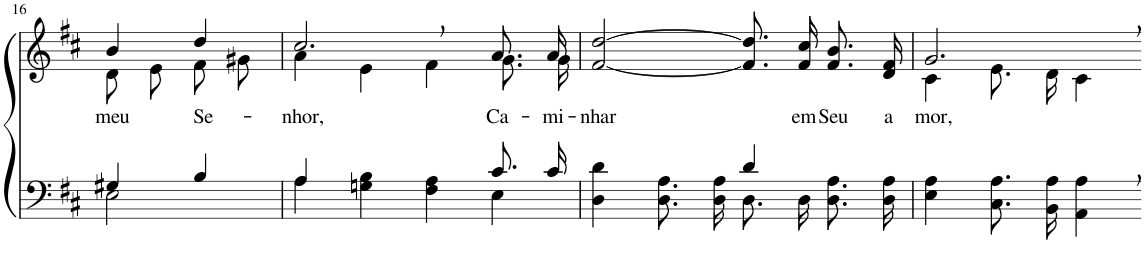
**kern	**kern	**text
*part2	*part1	*part1
*staff2	*staff1	*staff1
*I"Parte III e IV	*I"Parte I e II	*
!!LO:PB:g=z
*clefF4	*clefG2	*
*k[f#c#]	*k[f#c#]	*
*M4/4	*M4/4	*
=16	=16	=16
*^	*^	*
!	!	!	!	!LO:LY:b
4G#X/	2E\	4b/	8d\L	meu
.	.	.	8e\J	.
!	!	!	!	!LO:LY:b
4B/	.	4dd/	8f#\L	Se-
.	.	.	8g#X\J	.
=17	=17	=17	=17	=17
!	!	!	!	!LO:LY:b
4A/	4A\	2.cc#,/	4a\	-nhor,
4ryy	4Gn\ 4B\	.	4e\	.
4ryy	4F#\ 4A\	.	4f#\	.
!	!	!	!	!LO:LY:b
8.c#/L	4E\	8.a/L	8.g\L	Ca-
!	!	!	!	!LO:LY:b
16c#/Jk	.	16a/Jk	16g\Jk	-mi-
=18	=18	=18	=18	=18
!	!	!	!	!LO:LY:b
*	*	*v	*v	*
2ryy	4D\ 4d\	[2f#/ [2dd/	-nhar
.	8.D\ 8.A\L	.	.
.	16D\ 16A\Jk	.	.
4d/	8.D\L	8.f#]/ 8.dd]/L	.
!	!	!	!LO:LY:b
.	16D\Jk	16f#/ 16cc#/Jk	em
!	!	!	!LO:LY:b
4ryy	8.D\ 8.A\L	8.f#/ 8.b/L	Seu
!	!	!	!LO:LY:b
.	16D\ 16A\Jk	16d/ 16f#/Jk	a-
=19	=19	=19	=19
*	*	*^	*
!	!	!	!	!LO:LY:b
*v	*v	*	*	*
4E\ 4A\	2.g,/	4c#\	-mor,
8.C#\ 8.A\L	.	8.e\L	.
16BB\ 16A\Jk	.	16d\Jk	.
4AA\, 4A\,	.	4c#\	.
*	*v	*v	*
=-	=-	=-
*-	*-	*-
